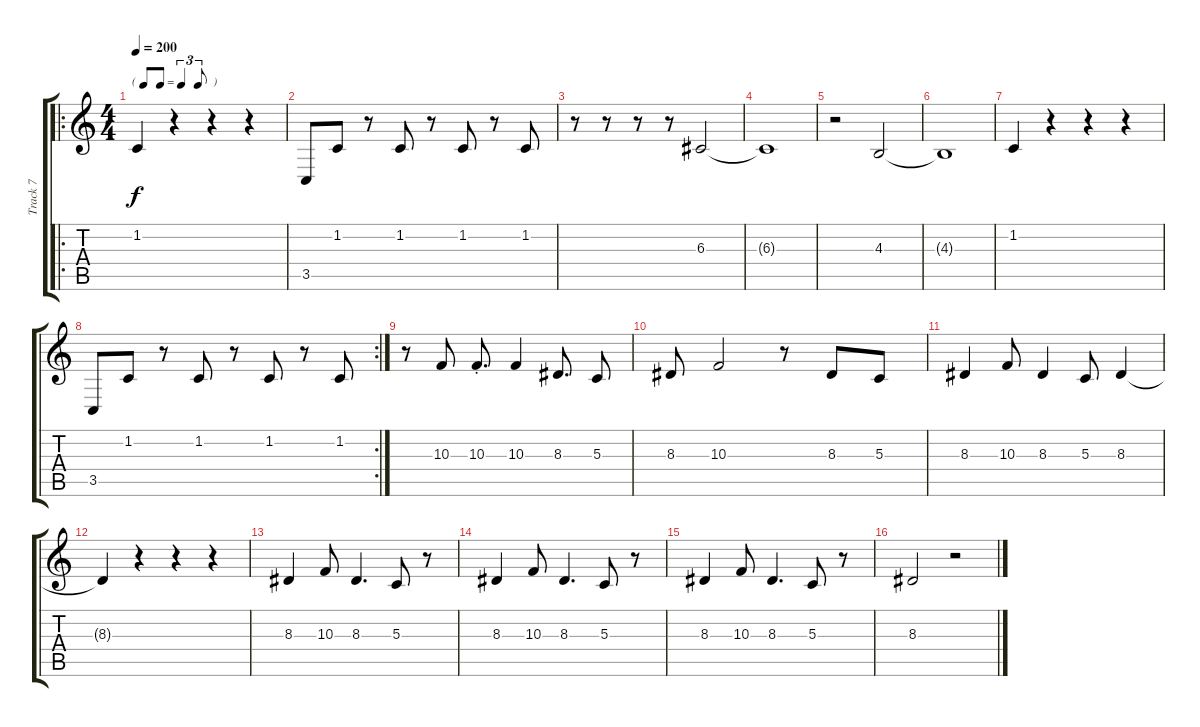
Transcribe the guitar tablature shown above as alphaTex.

\track ("Track 7" "Track 7") {instrument trombone}
\staff {score tabs}
\tuning (E4 B3 G3 D3 A2 E2) {hide}
\ro
\ts (4 4)
\tf triplet8th
\tempo 200
\clef g2
\ks c
1.2.4{dy f} r.4 r.4 r.4 |
3.5.8 1.2.8 r.8 1.2.8 r.8 1.2.8 r.8 1.2.8 |
r.8 r.8 r.8 r.8 6.3.2 |
6.3{t}.1 |
r.2 4.3.2 |
4.3{t}.1 |
1.2.4 r.4 r.4 r.4 |
\rc 2
3.5.8 1.2.8 r.8 1.2.8 r.8 1.2.8 r.8 1.2.8 |
r.8 10.3.8 10.3{st}.8{d} 10.3.4 8.3.8{d} 5.3.8 |
8.3.8 10.3.2 r.8 8.3.8 5.3.8 |
8.3.4 10.3.8 8.3.4 5.3.8 8.3.4 |
8.3{t}.4 r.4 r.4 r.4 |
8.3.4 10.3.8 8.3.4{d} 5.3.8 r.8 |
8.3.4 10.3.8 8.3.4{d} 5.3.8 r.8 |
8.3.4 10.3.8 8.3.4{d} 5.3.8 r.8 |
8.3.2 r.2
